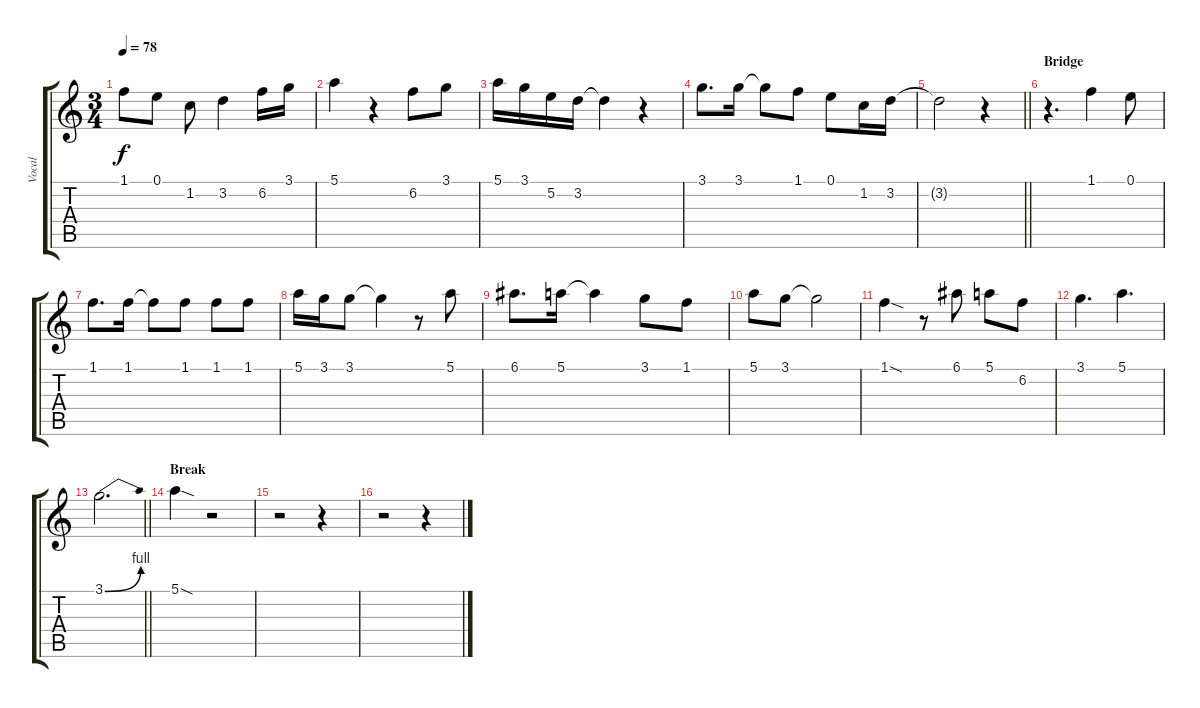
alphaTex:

\track ("Vocal" "Vocal") {mute instrument acousticguitarsteel}
\staff {score tabs}
\tuning (E4 B3 G3 D3 A2 E2) {hide}
\ts (3 4)
\tempo 78
\clef g2
\ks c
1.1.8{dy f} 0.1.8 1.2.8 3.2.4 6.2.16 3.1.16 |
5.1.4 r.4 6.2.8 3.1.8 |
5.1.16 3.1.16 5.2.16 3.2.16 3.2{t}.4 r.4 |
3.1.8{d} 3.1.16 3.1{t}.8 1.1.8 0.1.8 1.2.16 3.2.16 |
\barLineRight lightlight
3.2{t}.2 r.4 |
\section ("" "Bridge")
r.4{d} 1.1.4 0.1.8 |
1.1.8{d} 1.1.16 1.1{t}.8 1.1.8 1.1.8 1.1.8 |
5.1.16 3.1.16 3.1.8 3.1{t}.4 r.8 5.1.8 |
6.1.8{d} 5.1.16 5.1{t}.4 3.1.8 1.1.8 |
5.1.8 3.1.8 3.1{t}.2 |
1.1{sod}.4 r.8 6.1.8 5.1.8 6.2.8 |
3.1.4{d} 5.1.4{d} |
\barLineRight lightlight
3.1{be (bend 0 0 60 4)}.2{d} |
\section ("" "Break")
5.1{sod}.4 r.2 |
r.2 r.4 |
r.2 r.4
